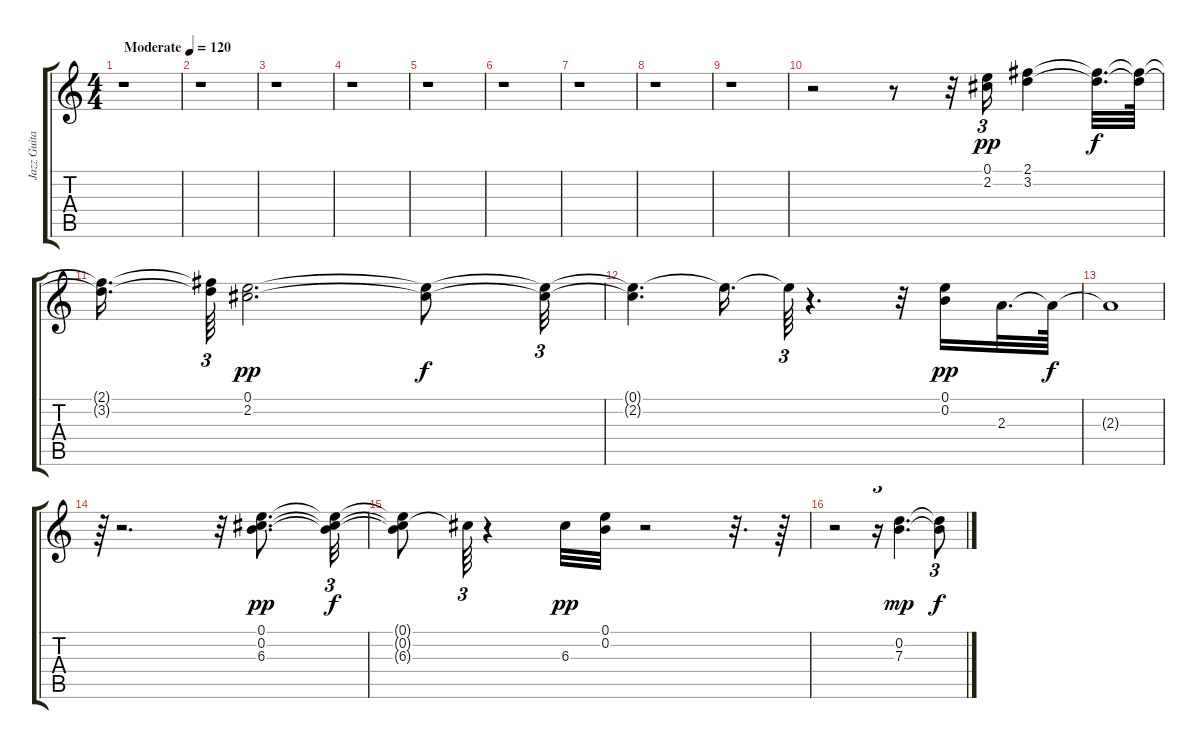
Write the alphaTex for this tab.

\track ("Jazz Guitar" "Jazz Guita") {instrument electricguitarjazz}
\staff {score tabs}
\tuning (E4 B3 G3 D3 A2 E2) {hide}
\ts (4 4)
\tempo (120 "Moderate")
\clef g2
\ks c
r.1{dy pp instrument electricguitarjazz} |
r.1 |
r.1 |
r.1 |
r.1 |
r.1 |
r.1 |
r.1 |
r.1 |
r.2 r.8 r.32 (0.1 2.2).16{tu (3 2) volume 16} (2.1 3.2).4 (2.1{t} 3.2{t}).32{d dy f} (2.1{t} 3.2{t}).64 |
(2.1{t} 3.2{t}).16{d} (2.1{t} 3.2{t}).64{tu (3 2)} (0.1 2.2).2{d dy pp} (0.1{t} 2.2{t}).8{dy f} (0.1{t} 2.2{t}).32{tu (3 2)} |
(0.1{t} 2.2{t}).4{d} 0.1{t}.16{d} 0.1{t}.64{tu (3 2)} r.4{d} r.32 (0.1 0.2).16{dy pp} 2.3.32{d} 2.3{t}.64{dy f} |
2.3{t}.1 |
r.64{tu (3 2)} r.2{d} r.32 (0.1 0.2 6.3).8{d dy pp} (0.1{t} 0.2{t} 6.3{t}).32{tu (3 2) dy f} |
(0.1{t} 0.2{t} 6.3{t}).8 6.3{t}.64{tu (3 2)} r.4 6.3.32{dy pp} (0.1 0.2).32 r.2 r.32{d} r.64 |
r.2 r.16{tu (3 2)} (0.2 7.3).4{d dy mp} (0.2{t} 7.3{t}).8{tu (3 2) dy f}
